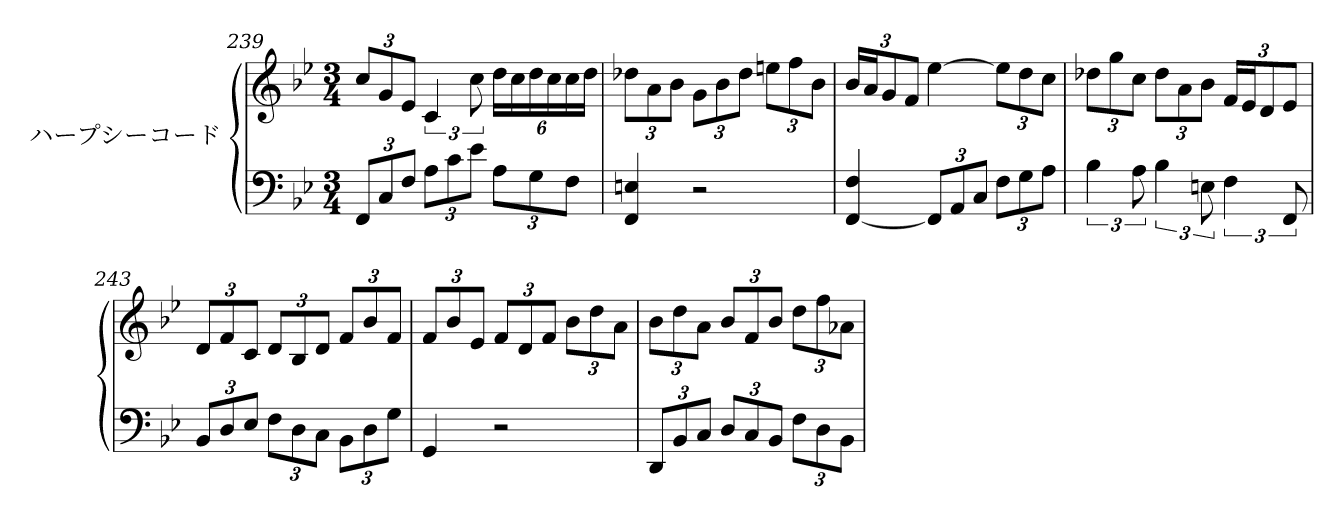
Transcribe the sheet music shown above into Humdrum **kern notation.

**kern	**kern
*part1	*part1
*staff2	*staff1
*I"ハープシーコード	*
*clefF4	*clefG2
*k[b-e-]	*k[b-e-]
*M3/4	*M3/4
*Xbrackettup	*Xbrackettup
=239	=239
12FF/L	12cc/L
12C/	12g/
12F/J	12e-/J
*	*brackettup
12A\L	6c/
12c\	.
12e-\J	12cc\
*	*Xbrackettup
12A\L	24dd\LL
.	24cc\
12G\	24dd\
.	24cc\
12F\J	24cc\
.	24dd\JJ
!!LO:LB:g=z
=240	=240
4FF/ 4En/	12dd-X\L
.	12a\
.	12b-\J
2r	12g\L
.	12b-\
.	12dd-\J
.	12een\L
.	12ff\
.	12b-\J
=241	=241
[4FF/ 4F/	24b-/LL
.	24a/J
.	12g/
.	12f/J
12FF/L]	[4ee-\
12AA/	.
12C/J	.
12F\L	12ee-\L]
12G\	12dd\
12A\J	12cc\J
=242	=242
*brackettup	*
6B-\	12dd-X\L
.	12gg\
12A\	12cc\J
6B-\	12dd-\L
.	12a\
12En\	12b-\J
6F\	24f/LL
.	24e-/J
.	12d/
12FF/	12e-/J
=243	=243
*Xbrackettup	*
12BB-/L	12d/L
12D/	12f/
12E-/J	12c/J
12F\L	12d/L
12D\	12B-/
12C\J	12d/J
12BB-\L	12f/L
12D\	12b-/
12G\J	12f/J
!!LO:LB:g=z
=244	=244
4GG/	12f/L
.	12b-/
.	12e-/J
2r	12f/L
.	12d/
.	12f/J
.	12b-\L
.	12dd\
.	12a\J
=245	=245
12DD/L	12b-\L
12BB-/	12dd\
12C/J	12a\J
12D/L	12b-/L
12C/	12f/
12BB-/J	12b-/J
12F\L	12dd\L
12D\	12ff\
12BB-\J	12a-X\J
=	=
*-	*-
